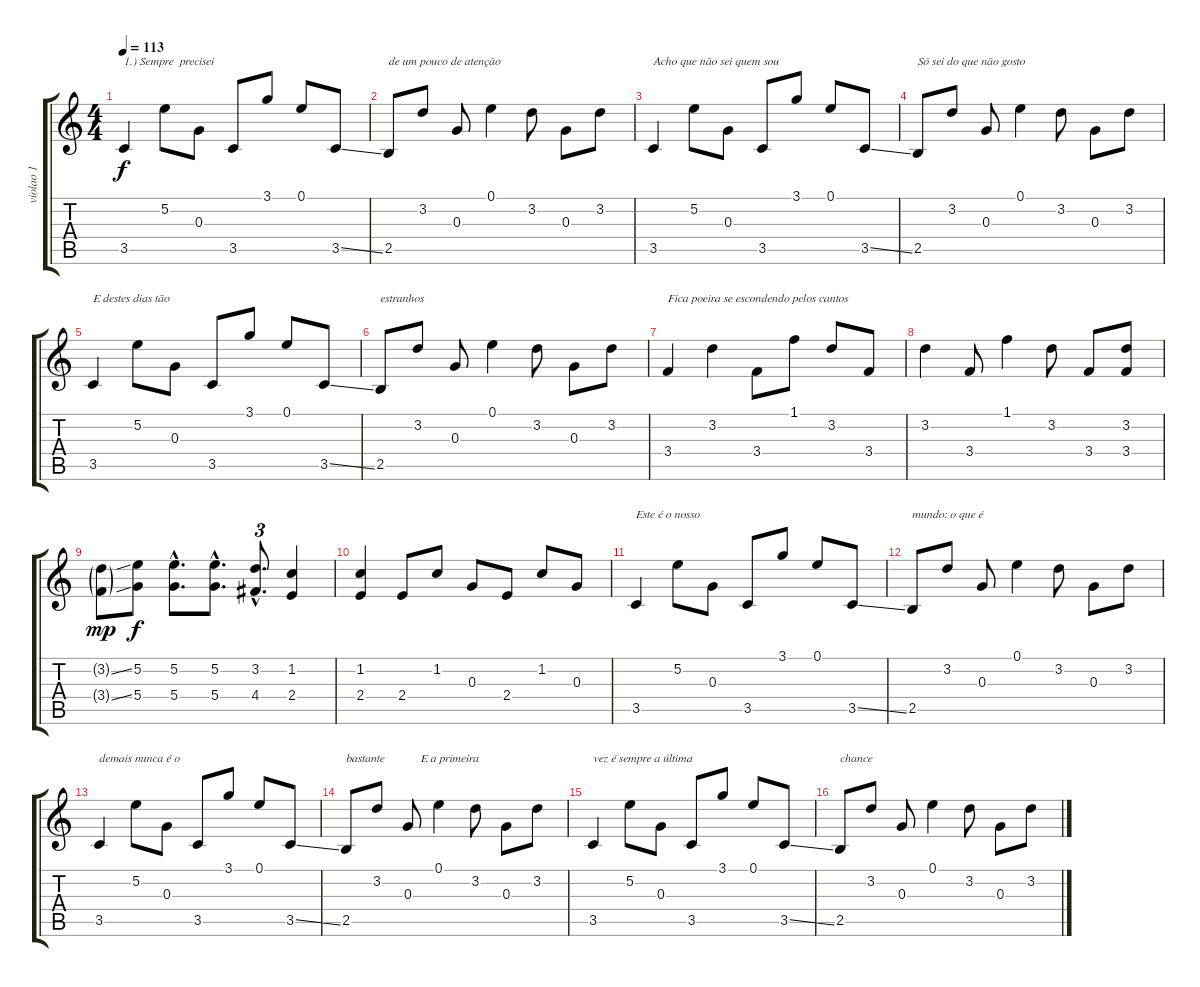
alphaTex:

\track ("violao 1" "violao 1") {instrument acousticguitarnylon}
\staff {score tabs}
\tuning (E4 B3 G3 D3 A2 E2) {hide}
\ts (4 4)
\tempo 113
\clef g2
\ks c
3.5.4{txt "1.) Sempre  precisei" dy f} 5.2.8 0.3.8 3.5.8 3.1.8 0.1.8 3.5{ss}.8 |
2.5.8{txt "de um pouco de atenção "} 3.2.8 0.3.8 0.1.4 3.2.8 0.3.8 3.2.8 |
3.5.4{txt "Acho que não sei quem sou "} 5.2.8 0.3.8 3.5.8 3.1.8 0.1.8 3.5{ss}.8 |
2.5.8{txt "Só sei do que não gosto "} 3.2.8 0.3.8 0.1.4 3.2.8 0.3.8 3.2.8 |
3.5.4{txt "E destes dias tão"} 5.2.8 0.3.8 3.5.8 3.1.8 0.1.8 3.5{ss}.8 |
2.5.8{txt "estranhos "} 3.2.8 0.3.8 0.1.4 3.2.8 0.3.8 3.2.8 |
3.4.4{txt "Fica poeira se escondendo pelos cantos "} 3.2.4 3.4.8 1.1.8 3.2.8 3.4.8 |
3.2.4 3.4.8 1.1.4 3.2.8 3.4.8 (3.2 3.4).8 |
(3.2{ss g} 3.4{ss g}).8{dy mp} (5.2 5.4).8{dy f} (5.2{hac} 5.4{hac}).8{d} (5.2{hac} 5.4{hac}).8{d} (3.2{hac} 4.4{hac}).8{d tu (3 2)} (1.2 2.4).4 |
(1.2 2.4).4 2.4.8 1.2.8 0.3.8 2.4.8 1.2.8 0.3.8 |
3.5.4{txt "Este é o nosso "} 5.2.8 0.3.8 3.5.8 3.1.8 0.1.8 3.5{ss}.8 |
2.5.8{txt "mundo: o que é "} 3.2.8 0.3.8 0.1.4 3.2.8 0.3.8 3.2.8 |
3.5.4{txt "demais nunca é o "} 5.2.8 0.3.8 3.5.8 3.1.8 0.1.8 3.5{ss}.8 |
2.5.8{txt "bastante            E a primeira"} 3.2.8 0.3.8 0.1.4 3.2.8 0.3.8 3.2.8 |
3.5.4{txt "vez é sempre a última "} 5.2.8 0.3.8 3.5.8 3.1.8 0.1.8 3.5{ss}.8 |
2.5.8{txt "chance"} 3.2.8 0.3.8 0.1.4 3.2.8 0.3.8 3.2.8
